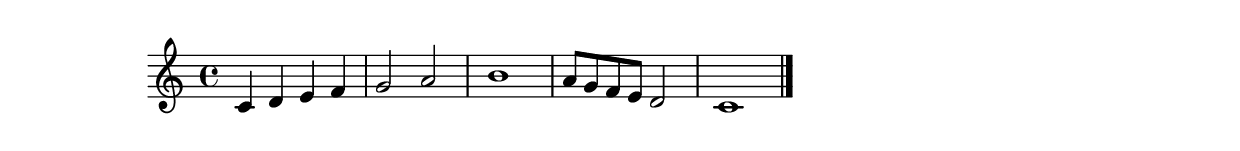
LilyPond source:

\version "2.10.33"
\relative c' {
	c d e f g2 a b1 a8 g f e d2 c1 \bar "|."
}
